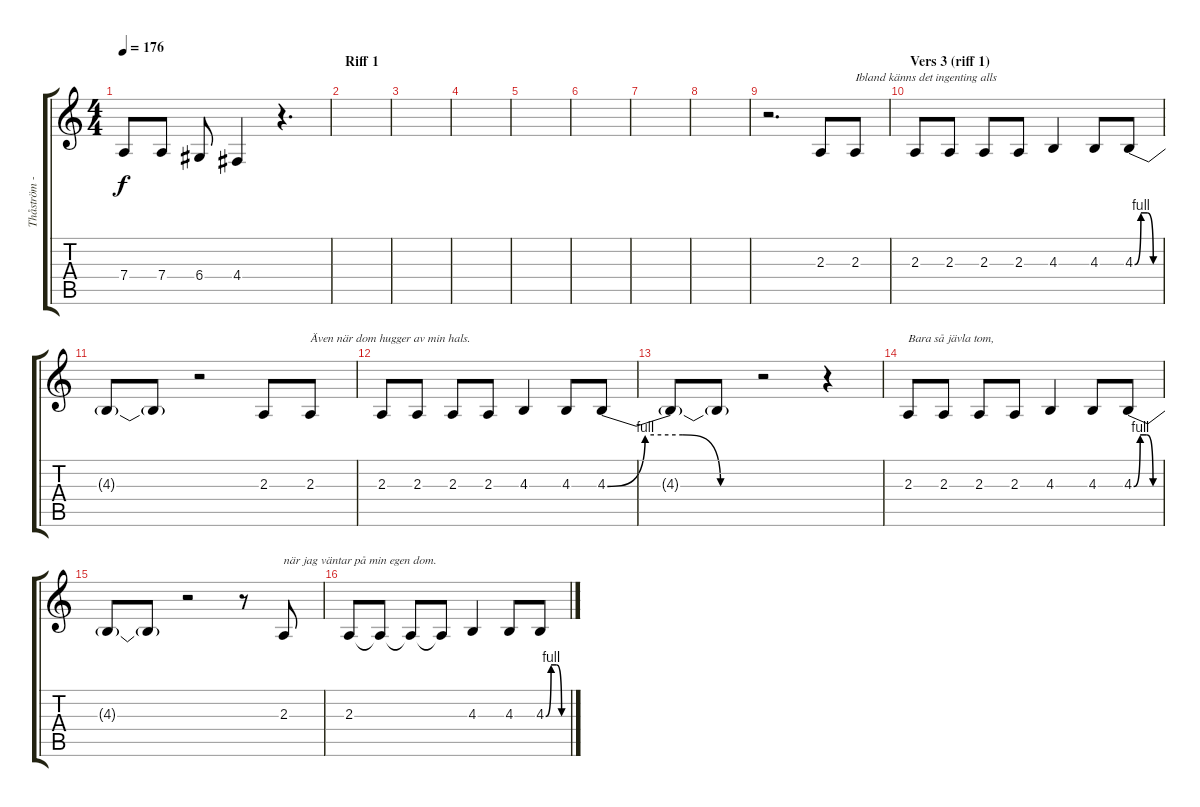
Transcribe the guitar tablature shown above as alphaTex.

\track ("Thåström - Sång" "Thåström -") {instrument lead6voice}
\staff {score tabs}
\tuning (E4 B3 G3 D3 A2 E2) {hide}
\ts (4 4)
\tempo 176
\clef g2
\ks c
7.4.8{dy f} 7.4.8 6.4.8 4.4.4 r.4{d} |
\section ("" "Riff 1")
|
|
|
|
|
|
|
r.2{d} 2.3.8 2.3.8{txt "Ibland känns det ingenting alls"} |
\section ("" "Vers 3 (riff 1)")
2.3.8 2.3.8 2.3.8 2.3.8 4.3.4 4.3.8 4.3{be (custom 0 0 15 4 30 4 45 0 60 0)}.8 |
4.3{t}.8 4.3{t}.8 r.2 2.3.8 2.3.8{txt "Även när dom hugger av min hals. "} |
2.3.8 2.3.8 2.3.8 2.3.8 4.3.4 4.3.8 4.3{be (custom 0 0 15 4 30 4 45 0 60 0)}.8 |
4.3{t}.8 4.3{t}.8 r.2 r.4 |
2.3.8{txt "Bara så jävla tom,"} 2.3.8 2.3.8 2.3.8 4.3.4 4.3.8 4.3{be (custom 0 0 15 4 30 4 45 0 60 0)}.8 |
4.3{t}.8 4.3{t}.8 r.2 r.8 2.3.8{txt "när jag väntar på min egen dom. "} |
2.3.8 2.3{t}.8 2.3{t}.8 2.3{t}.8 4.3.4 4.3.8 4.3{be (custom 0 0 15 4 30 4 45 0 60 0)}.8
